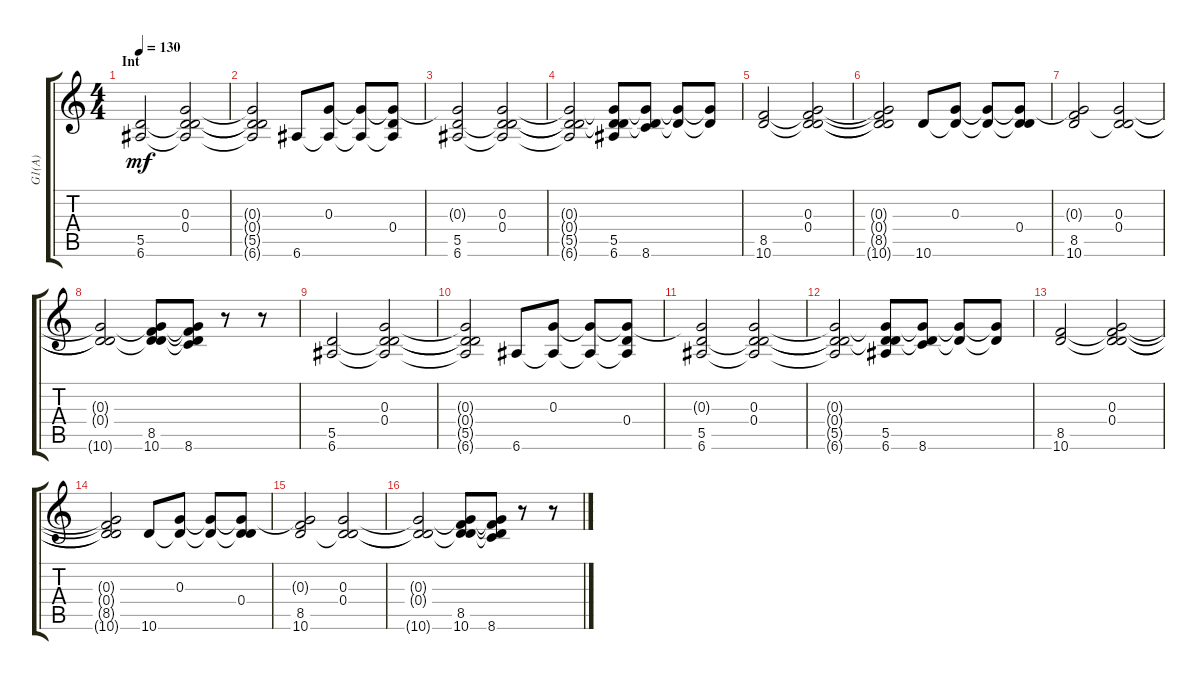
\track ("G1(A)" "G1(A)") {instrument electricguitarclean}
\staff {score tabs}
\tuning (E4 B3 G3 D3 A2 E2) {hide}
\ts (4 4)
\section ("" "Int")
\tempo 130
\clef g2
\ks c
(5.5 6.6).2{dy mf instrument electricguitarclean} (0.3 0.4 5.5{t} 6.6{t}).2 |
(0.3{t} 0.4{t} 5.5{t} 6.6{t}).2 6.6.8 (0.3 6.6{t}).8 (0.3{t} 6.6{t}).8 (0.3{t} 0.4 6.6{t}).8 |
(0.3{t} 5.5 6.6).2 (0.3 0.4 5.5{t} 6.6{t}).2 |
(0.3{t} 0.4{t} 5.5{t} 6.6{t}).2 (0.3{t} 0.4{t} 5.5 6.6).8 (0.3{t} 0.4{t} 8.6).8 (0.3{t} 0.4{t}).8 (0.3{t} 0.4{t}).8 |
(8.5 10.6).2 (0.3 0.4 8.5{t} 10.6{t}).2 |
(0.3{t} 0.4{t} 8.5{t} 10.6{t}).2 10.6.8 (0.3 10.6{t}).8 (0.3{t} 10.6{t}).8 (0.3{t} 0.4 10.6{t}).8 |
(0.3{t} 8.5 10.6).2 (0.3 0.4 10.6{t}).2 |
(0.3{t} 0.4{t} 10.6{t}).2 (0.3{t} 0.4{t} 8.5 10.6).8 (0.3{t} 0.4{t} 8.5{t} 8.6).8 r.8 r.8 |
(5.5 6.6).2 (0.3 0.4 5.5{t} 6.6{t}).2 |
(0.3{t} 0.4{t} 5.5{t} 6.6{t}).2 6.6.8 (0.3 6.6{t}).8 (0.3{t} 6.6{t}).8 (0.3{t} 0.4 6.6{t}).8 |
(0.3{t} 5.5 6.6).2 (0.3 0.4 5.5{t} 6.6{t}).2 |
(0.3{t} 0.4{t} 5.5{t} 6.6{t}).2 (0.3{t} 0.4{t} 5.5 6.6).8 (0.3{t} 0.4{t} 8.6).8 (0.3{t} 0.4{t}).8 (0.3{t} 0.4{t}).8 |
(8.5 10.6).2 (0.3 0.4 8.5{t} 10.6{t}).2 |
(0.3{t} 0.4{t} 8.5{t} 10.6{t}).2 10.6.8 (0.3 10.6{t}).8 (0.3{t} 10.6{t}).8 (0.3{t} 0.4 10.6{t}).8 |
(0.3{t} 8.5 10.6).2 (0.3 0.4 10.6{t}).2 |
(0.3{t} 0.4{t} 10.6{t}).2 (0.3{t} 0.4{t} 8.5 10.6).8 (0.3{t} 0.4{t} 8.5{t} 8.6).8 r.8 r.8
